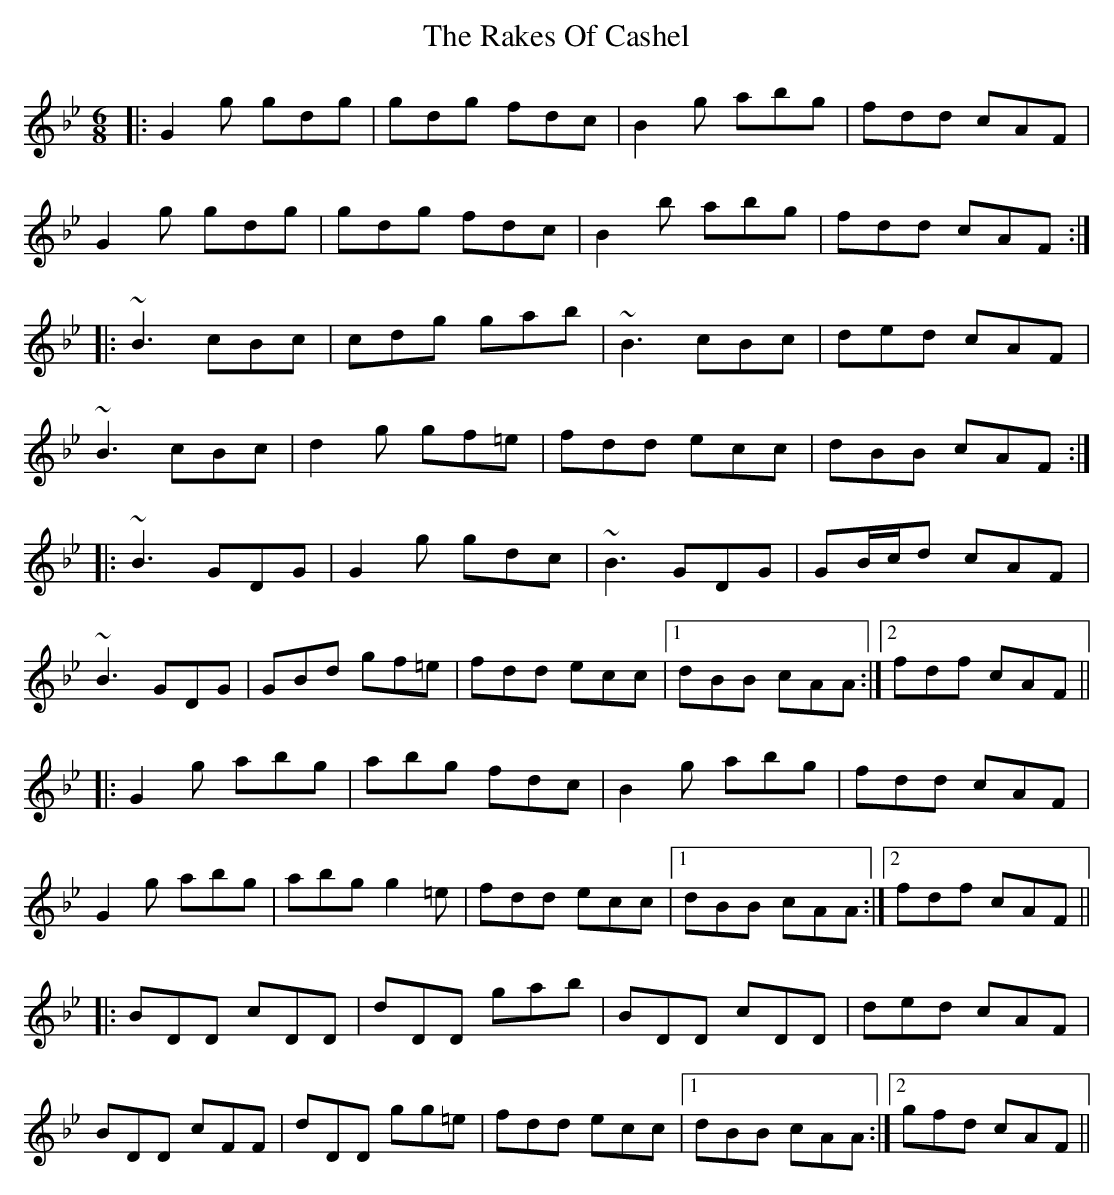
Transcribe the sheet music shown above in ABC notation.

X:1
T: The Rakes Of Cashel
M: 6/8
L: 1/8
K: Gmin
|:G2g gdg|gdg fdc|B2g abg|fdd cAF|
G2g gdg|gdg fdc|B2b abg|fdd cAF:|
|:~B3 cBc|cdg gab|~B3 cBc|ded cAF|
~B3 cBc|d2g gf=e|fdd ecc|dBB cAF:|
|:~B3 GDG|G2g gdc|~B3 GDG|GB/c/d cAF|
~B3 GDG|GBd gf=e|fdd ecc|1 dBB cAA:|2 fdf cAF||
|:G2g abg|abg fdc|B2g abg|fdd cAF|
G2g abg|abg g2=e|fdd ecc|1 dBB cAA:|2 fdf cAF||
|:BDD cDD|dDD gab|BDD cDD|ded cAF|
BDD cFF|dDD gg=e|fdd ecc|1 dBB cAA:|2 gfd cAF||
